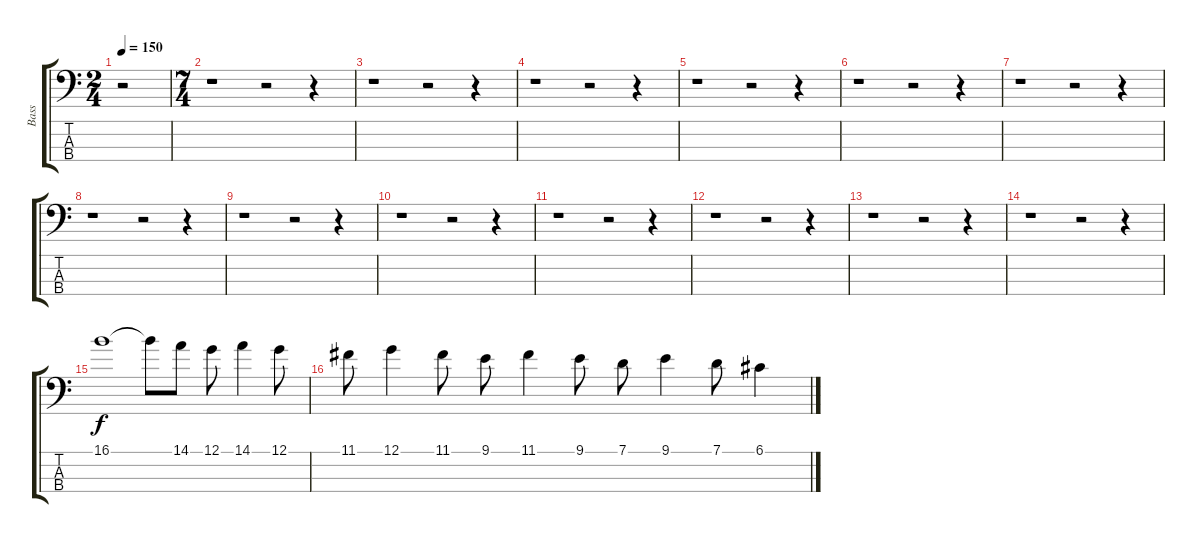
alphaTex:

\track ("Bass" "Bass") {instrument electricguitarclean}
\staff {score tabs}
\tuning (G2 D2 A1 E1) {hide}
\ts (2 4)
\tempo 150
\clef f4
\ks c
r.2{dy f instrument electricguitarclean} |
\ts (7 4)
r.1 r.2 r.4 |
r.1 r.2 r.4 |
r.1 r.2 r.4 |
r.1 r.2 r.4 |
r.1 r.2 r.4 |
r.1 r.2 r.4 |
r.1 r.2 r.4 |
r.1 r.2 r.4 |
r.1 r.2 r.4 |
r.1 r.2 r.4 |
r.1 r.2 r.4 |
r.1 r.2 r.4 |
r.1 r.2 r.4 |
16.1.1 16.1{t}.8 14.1.8 12.1.8 14.1.4 12.1.8 |
11.1.8 12.1.4 11.1.8 9.1.8 11.1.4 9.1.8 7.1.8 9.1.4 7.1.8 6.1.4
